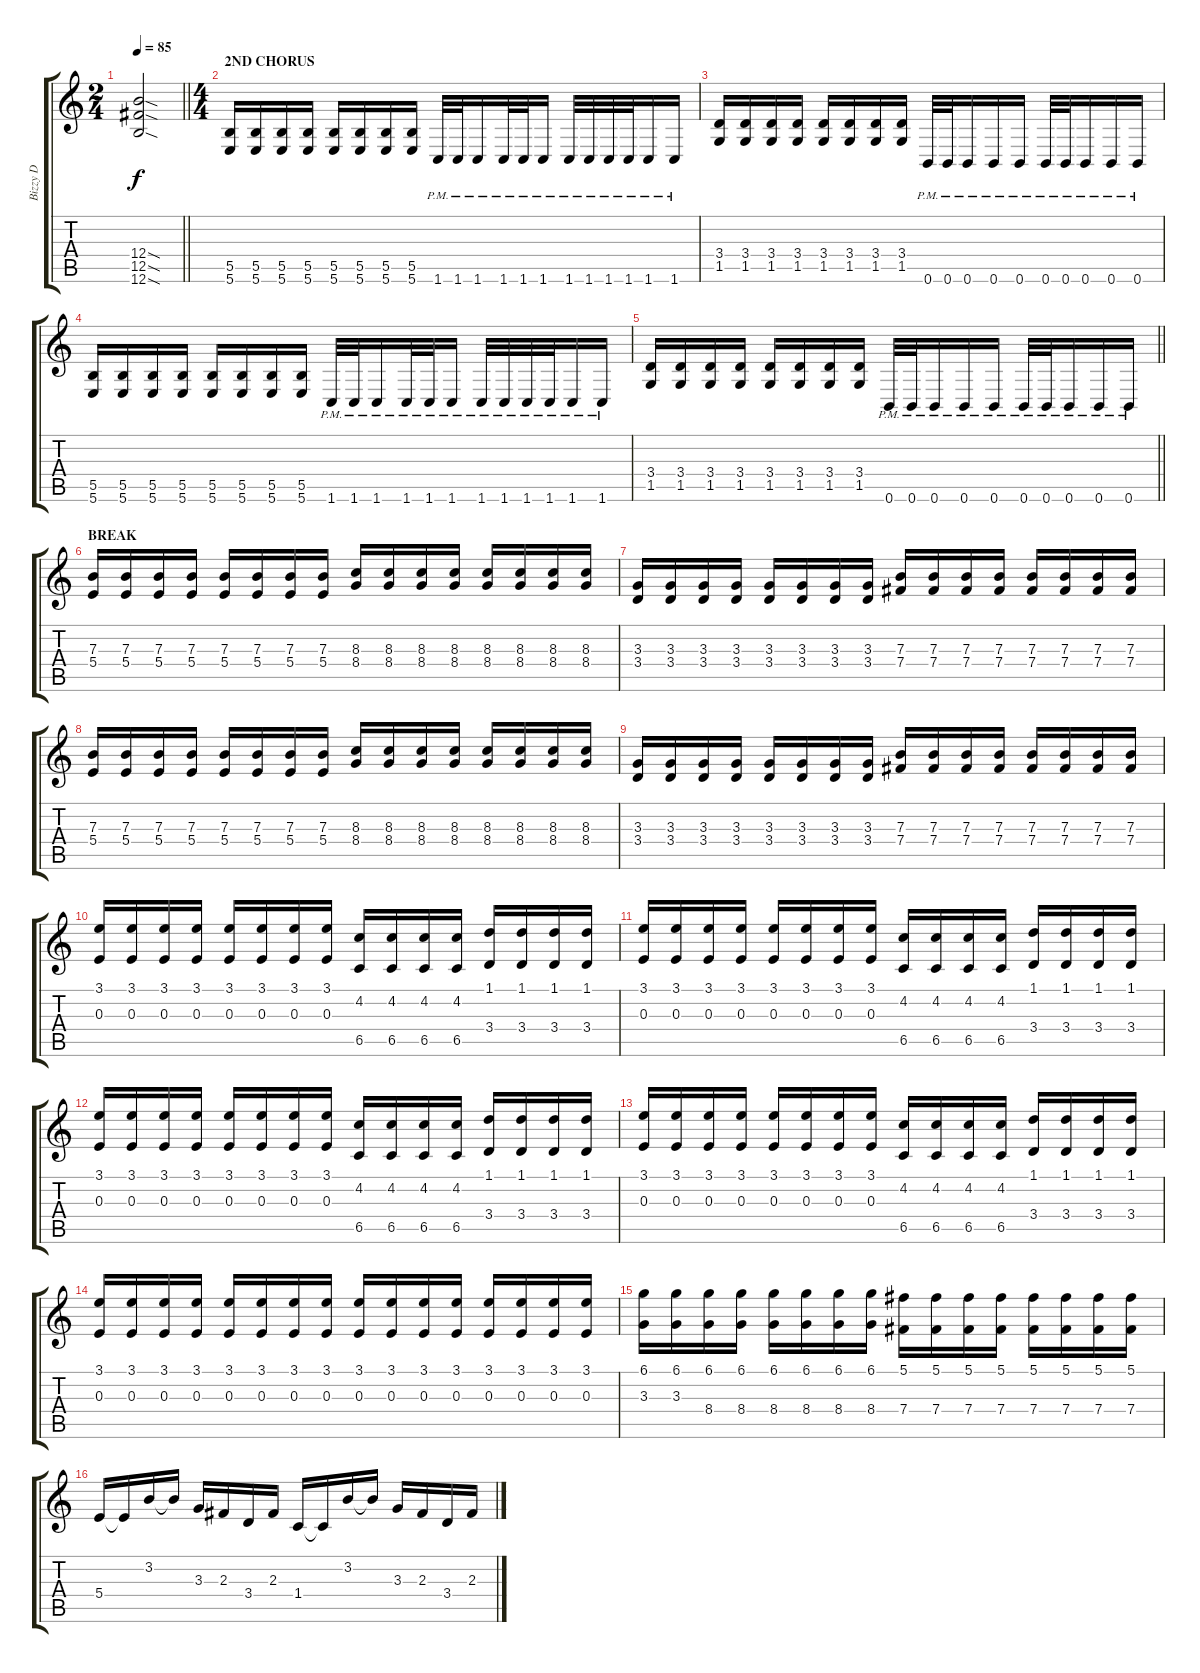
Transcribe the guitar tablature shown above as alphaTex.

\track ("Bizzy D" "Bizzy D") {instrument distortionguitar}
\staff {score tabs}
\tuning (Db4 Ab3 E3 B2 Gb2 B1) {hide}
\ts (2 4)
\tempo 85
\clef g2
\barLineRight lightlight
\ks c
(12.4{sod} 12.5{sod} 12.6{sod}).2{dy f} |
\ts (4 4)
\section ("" "2ND CHORUS")
(5.5 5.6).16 (5.5 5.6).16 (5.5 5.6).16 (5.5 5.6).16 (5.5 5.6).16 (5.5 5.6).16 (5.5 5.6).16 (5.5 5.6).16 1.6{pm}.32 1.6{pm}.32 1.6{pm}.16 1.6{pm}.32 1.6{pm}.32 1.6{pm}.16 1.6{pm}.32 1.6{pm}.32 1.6{pm}.32 1.6{pm}.32 1.6{pm}.16 1.6{pm}.16 |
(3.4 1.5).16 (3.4 1.5).16 (3.4 1.5).16 (3.4 1.5).16 (3.4 1.5).16 (3.4 1.5).16 (3.4 1.5).16 (3.4 1.5).16 0.6{pm}.32 0.6{pm}.32 0.6{pm}.16 0.6{pm}.16 0.6{pm}.16 0.6{pm}.32 0.6{pm}.32 0.6{pm}.16 0.6{pm}.16 0.6{pm}.16 |
(5.5 5.6).16 (5.5 5.6).16 (5.5 5.6).16 (5.5 5.6).16 (5.5 5.6).16 (5.5 5.6).16 (5.5 5.6).16 (5.5 5.6).16 1.6{pm}.32 1.6{pm}.32 1.6{pm}.16 1.6{pm}.32 1.6{pm}.32 1.6{pm}.16 1.6{pm}.32 1.6{pm}.32 1.6{pm}.32 1.6{pm}.32 1.6{pm}.16 1.6{pm}.16 |
\barLineRight lightlight
(3.4 1.5).16 (3.4 1.5).16 (3.4 1.5).16 (3.4 1.5).16 (3.4 1.5).16 (3.4 1.5).16 (3.4 1.5).16 (3.4 1.5).16 0.6{pm}.32 0.6{pm}.32 0.6{pm}.16 0.6{pm}.16 0.6{pm}.16 0.6{pm}.32 0.6{pm}.32 0.6{pm}.16 0.6{pm}.16 0.6{pm}.16 |
\section ("" "BREAK")
(7.3 5.4).16 (7.3 5.4).16 (7.3 5.4).16 (7.3 5.4).16 (7.3 5.4).16 (7.3 5.4).16 (7.3 5.4).16 (7.3 5.4).16 (8.3 8.4).16 (8.3 8.4).16 (8.3 8.4).16 (8.3 8.4).16 (8.3 8.4).16 (8.3 8.4).16 (8.3 8.4).16 (8.3 8.4).16 |
(3.3 3.4).16 (3.3 3.4).16 (3.3 3.4).16 (3.3 3.4).16 (3.3 3.4).16 (3.3 3.4).16 (3.3 3.4).16 (3.3 3.4).16 (7.3 7.4).16 (7.3 7.4).16 (7.3 7.4).16 (7.3 7.4).16 (7.3 7.4).16 (7.3 7.4).16 (7.3 7.4).16 (7.3 7.4).16 |
(7.3 5.4).16 (7.3 5.4).16 (7.3 5.4).16 (7.3 5.4).16 (7.3 5.4).16 (7.3 5.4).16 (7.3 5.4).16 (7.3 5.4).16 (8.3 8.4).16 (8.3 8.4).16 (8.3 8.4).16 (8.3 8.4).16 (8.3 8.4).16 (8.3 8.4).16 (8.3 8.4).16 (8.3 8.4).16 |
(3.3 3.4).16 (3.3 3.4).16 (3.3 3.4).16 (3.3 3.4).16 (3.3 3.4).16 (3.3 3.4).16 (3.3 3.4).16 (3.3 3.4).16 (7.3 7.4).16 (7.3 7.4).16 (7.3 7.4).16 (7.3 7.4).16 (7.3 7.4).16 (7.3 7.4).16 (7.3 7.4).16 (7.3 7.4).16 |
(3.1 0.3).16 (3.1 0.3).16 (3.1 0.3).16 (3.1 0.3).16 (3.1 0.3).16 (3.1 0.3).16 (3.1 0.3).16 (3.1 0.3).16 (4.2 6.5).16 (4.2 6.5).16 (4.2 6.5).16 (4.2 6.5).16 (1.1 3.4).16 (1.1 3.4).16 (1.1 3.4).16 (1.1 3.4).16 |
(3.1 0.3).16 (3.1 0.3).16 (3.1 0.3).16 (3.1 0.3).16 (3.1 0.3).16 (3.1 0.3).16 (3.1 0.3).16 (3.1 0.3).16 (4.2 6.5).16 (4.2 6.5).16 (4.2 6.5).16 (4.2 6.5).16 (1.1 3.4).16 (1.1 3.4).16 (1.1 3.4).16 (1.1 3.4).16 |
(3.1 0.3).16 (3.1 0.3).16 (3.1 0.3).16 (3.1 0.3).16 (3.1 0.3).16 (3.1 0.3).16 (3.1 0.3).16 (3.1 0.3).16 (4.2 6.5).16 (4.2 6.5).16 (4.2 6.5).16 (4.2 6.5).16 (1.1 3.4).16 (1.1 3.4).16 (1.1 3.4).16 (1.1 3.4).16 |
(3.1 0.3).16 (3.1 0.3).16 (3.1 0.3).16 (3.1 0.3).16 (3.1 0.3).16 (3.1 0.3).16 (3.1 0.3).16 (3.1 0.3).16 (4.2 6.5).16 (4.2 6.5).16 (4.2 6.5).16 (4.2 6.5).16 (1.1 3.4).16 (1.1 3.4).16 (1.1 3.4).16 (1.1 3.4).16 |
(3.1 0.3).16 (3.1 0.3).16 (3.1 0.3).16 (3.1 0.3).16 (3.1 0.3).16 (3.1 0.3).16 (3.1 0.3).16 (3.1 0.3).16 (3.1 0.3).16 (3.1 0.3).16 (3.1 0.3).16 (3.1 0.3).16 (3.1 0.3).16 (3.1 0.3).16 (3.1 0.3).16 (3.1 0.3).16 |
(6.1 3.3).16 (6.1 3.3).16 (6.1 8.4).16 (6.1 8.4).16 (6.1 8.4).16 (6.1 8.4).16 (6.1 8.4).16 (6.1 8.4).16 (5.1 7.4).16 (5.1 7.4).16 (5.1 7.4).16 (5.1 7.4).16 (5.1 7.4).16 (5.1 7.4).16 (5.1 7.4).16 (5.1 7.4).16 |
5.4.16 5.4{t}.16 3.2.16 3.2{t}.16 3.3.16 2.3.16 3.4.16 2.3.16 1.4.16 1.4{t}.16 3.2.16 3.2{t}.16 3.3.16 2.3.16 3.4.16 2.3.16
